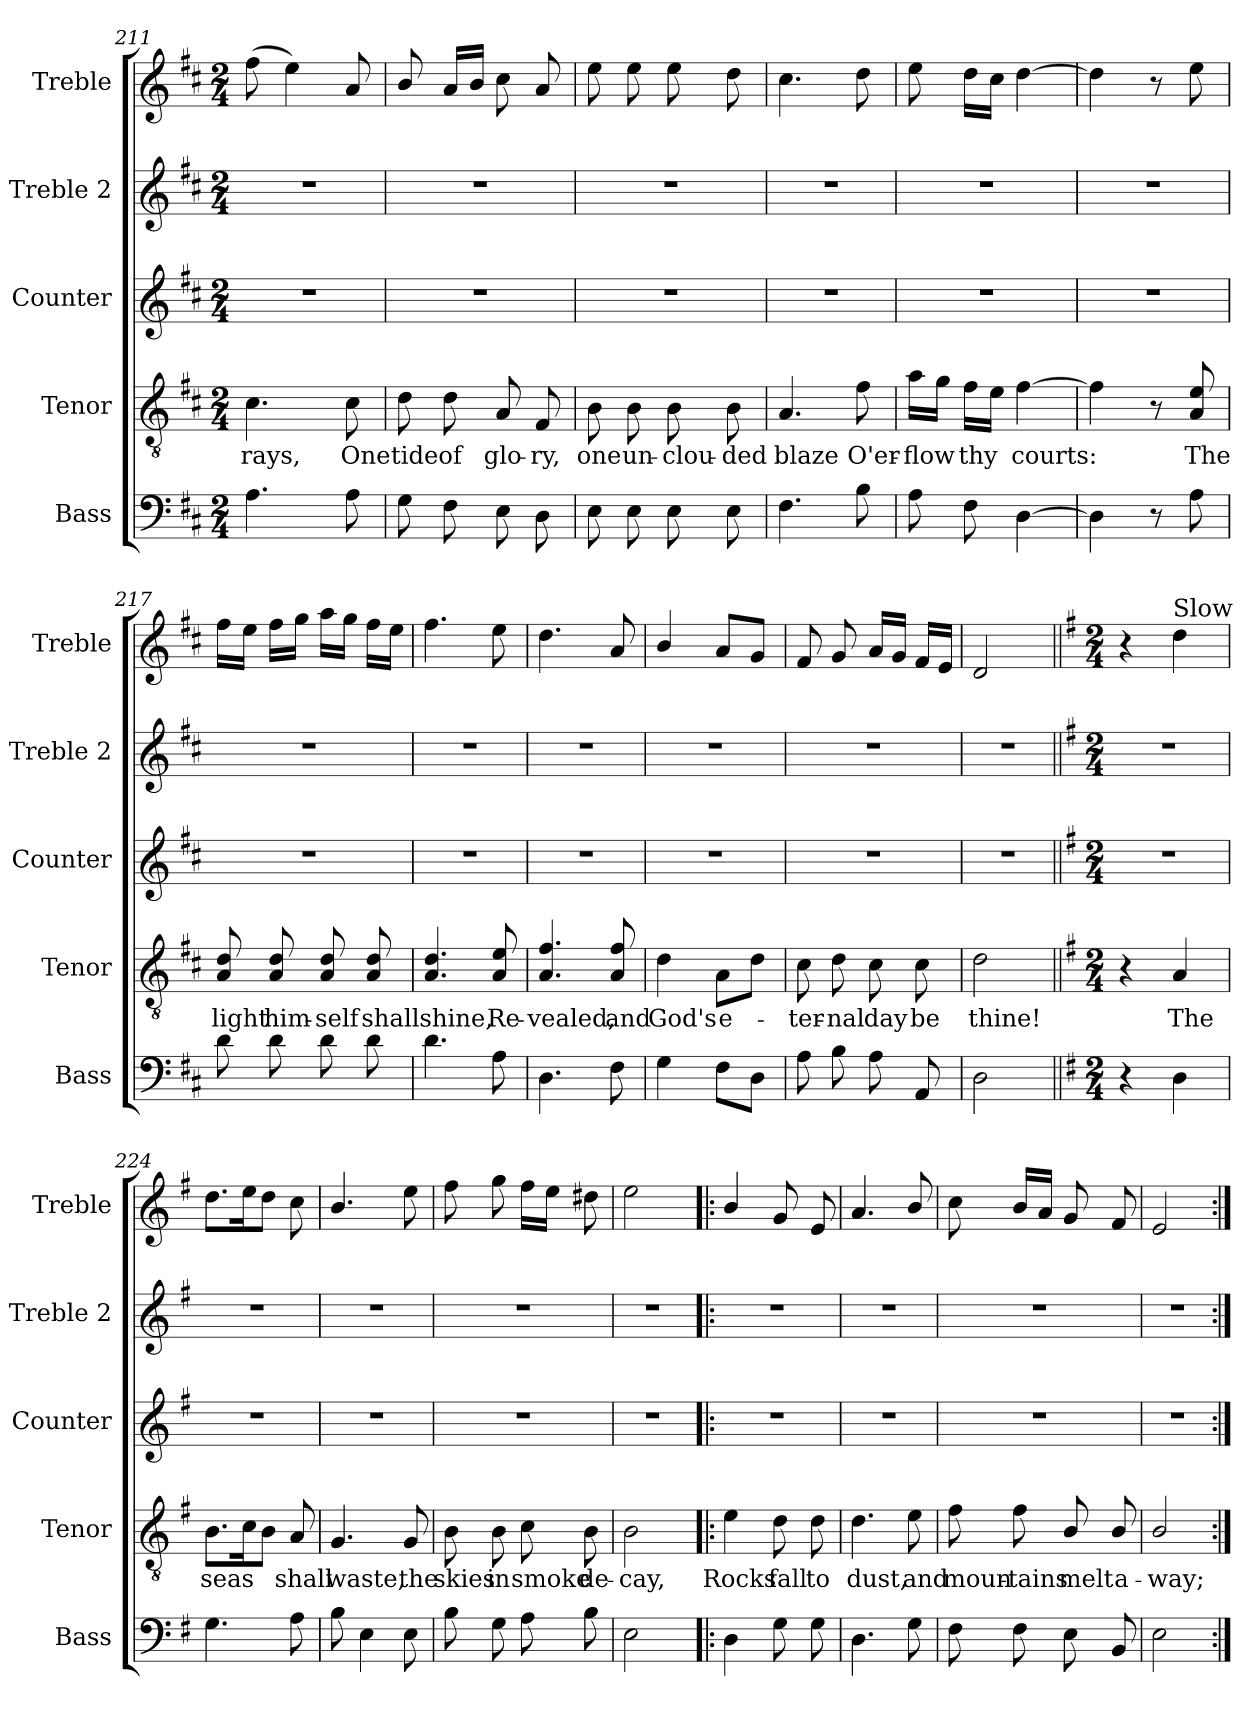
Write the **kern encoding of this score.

**kern	**kern	**text	**kern	**kern	**kern
*part5	*part4	*part4	*part3	*part2	*part1
*staff5	*staff4	*staff4	*staff3	*staff2	*staff1
*I"Bass	*I"Tenor	*	*I"Counter	*I"Treble 2	*I"Treble
*I'Bass	*I'Tenor	*	*I'Counter	*I'Treble 2	*I'Treble
*clefF4	*clefGv2	*	*clefG2	*clefG2	*clefG2
*k[f#c#]	*k[f#c#]	*	*k[f#c#]	*k[f#c#]	*k[f#c#]
*M2/4	*M2/4	*	*M2/4	*M2/4	*M2/4
=211	=211	=211	=211	=211	=211
4.A\	4.c#\	rays,	2r	2r	(8ff#\
.	.	.	.	.	4ee\)
8A\	8c#\	One	.	.	8a/
=212	=212	=212	=212	=212	=212
8G\	8d\	tide	2r	2r	8b/
8F#\	8d\	of	.	.	16a/LL
.	.	.	.	.	16b/JJ
8E\	8A/	glo-	.	.	8cc#\
8D\	8F#/	-ry,	.	.	8a/
=213	=213	=213	=213	=213	=213
8E\	8B\	one	2r	2r	8ee\
8E\	8B\	un-	.	.	8ee\
8E\	8B\	-clou-	.	.	8ee\
8E\	8B\	-ded	.	.	8dd\
=214	=214	=214	=214	=214	=214
4.F#\	4.A/	blaze	2r	2r	4.cc#\
8B\	8f#\	O'er-	.	.	8dd\
!!LO:PB:g=z
=215	=215	=215	=215	=215	=215
8A\	16a\LL	-flow	2r	2r	8ee\
.	16g\JJ	.	.	.	.
8F#\	16f#\LL	thy	.	.	16dd\LL
.	16e\JJ	.	.	.	16cc#\JJ
[4D\	[4f#\	courts:	.	.	[4dd\
=216	=216	=216	=216	=216	=216
4D\]	4f#\]	.	2r	2r	4dd\]
8r	8r	.	.	.	8r
8A\	8A/ 8e/	The	.	.	8ee\
=217	=217	=217	=217	=217	=217
8d\	8A/ 8d/	light	2r	2r	16ff#\LL
.	.	.	.	.	16ee\JJ
8d\	8A/ 8d/	him-	.	.	16ff#\LL
.	.	.	.	.	16gg\JJ
8d\	8A/ 8d/	-self	.	.	16aa\LL
.	.	.	.	.	16gg\JJ
8d\	8A/ 8d/	shall	.	.	16ff#\LL
.	.	.	.	.	16ee\JJ
=218	=218	=218	=218	=218	=218
4.d\	4.A/ 4.d/	shine,	2r	2r	4.ff#\
8A\	8A/ 8e/	Re-	.	.	8ee\
=219	=219	=219	=219	=219	=219
4.D\	4.A/ 4.f#/	-vealed,	2r	2r	4.dd\
8F#\	8A/ 8f#/	and	.	.	8a/
=220	=220	=220	=220	=220	=220
4G\	4d\	God's	2r	2r	4b/
8F#\L	8A\L	e-	.	.	8a/L
8D\J	8d\J	.	.	.	8g/J
!!LO:LB:g=z
=221	=221	=221	=221	=221	=221
8A\	8c#\	-ter-	2r	2r	8f#/
8B\	8d\	-nal	.	.	8g/
8A\	8c#\	day	.	.	16a/LL
.	.	.	.	.	16g/JJ
8AA/	8c#\	be	.	.	16f#/LL
.	.	.	.	.	16e/JJ
=222	=222	=222	=222	=222	=222
2D\	2d\	thine!	2r	2r	2d/
=223||	=223||	=223||	=223||	=223||	=223||
*k[f#]	*k[f#]	*	*k[f#]	*k[f#]	*k[f#]
*M2/4	*M2/4	*	*M2/4	*M2/4	*M2/4
4r	4r	.	2r	2r	4r
*	*	*	*	*	*MM55
!	!	!	!	!	!LO:TX:a:t=Slow
4D\	4A/	The	.	.	4dd\
=224	=224	=224	=224	=224	=224
4.G\	8.B\L	seas	2r	2r	8.dd\L
.	16c\K	.	.	.	16ee\K
.	8B\J	.	.	.	8dd\J
8A\	8A/	shall	.	.	8cc\
=225	=225	=225	=225	=225	=225
8B\	4.G/	waste,	2r	2r	4.b/
4E\	.	.	.	.	.
8E\	8G/	the	.	.	8ee\
=226	=226	=226	=226	=226	=226
8B\	8B\	skies	2r	2r	8ff#\
8G\	8B\	in	.	.	8gg\
8A\	8c\	smoke	.	.	16ff#\LL
.	.	.	.	.	16ee\JJ
8B\	8B\	de-	.	.	8dd#X\
=227	=227	=227	=227	=227	=227
2E\	2B\	-cay,	2r	2r	2ee\
!!LO:LB:g=z
=228!|:	=228!|:	=228!|:	=228!|:	=228!|:	=228!|:
4D\	4e\	Rocks	2r	2r	4b/
8G\	8d\	fall	.	.	8g/
8G\	8d\	to	.	.	8e/
=229	=229	=229	=229	=229	=229
4.D\	4.d\	dust,	2r	2r	4.a/
8G\	8e\	and	.	.	8b/
=230	=230	=230	=230	=230	=230
8F#\	8f#\	moun-	2r	2r	8cc\
8F#\	8f#\	-tains	.	.	16b/LL
.	.	.	.	.	16a/JJ
8E\	8B/	melt	.	.	8g/
8BB/	8B/	a-	.	.	8f#/
=231	=231	=231	=231	=231	=231
2E\	2B/	-way;	2r	2r	2e/
=:|!	=:|!	=:|!	=:|!	=:|!	=:|!
*-	*-	*-	*-	*-	*-
